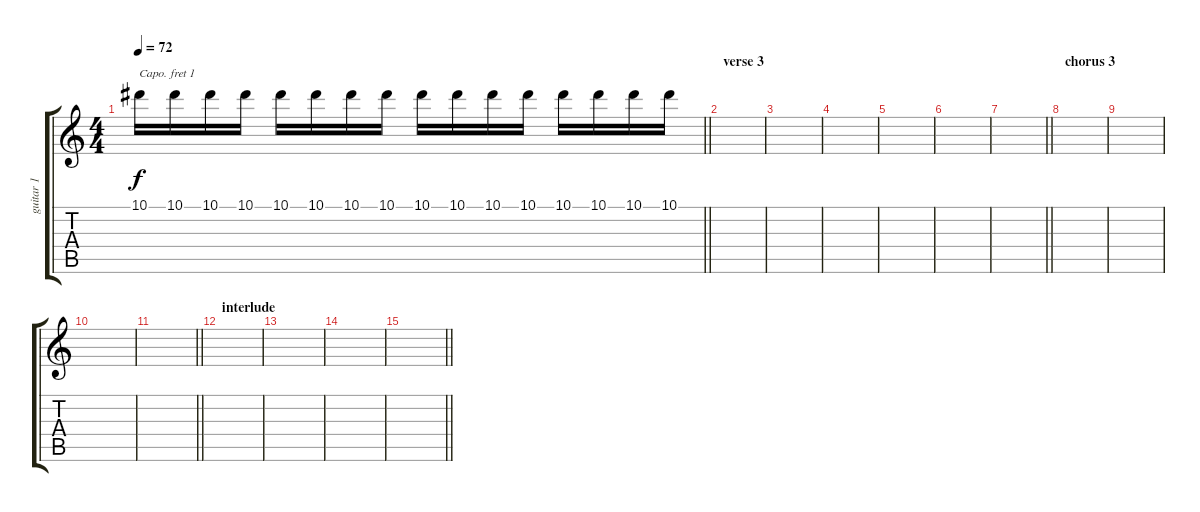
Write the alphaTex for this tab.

\track ("guitar 1" "guitar 1") {instrument electricguitarjazz}
\staff {score tabs}
\capo 1
\tuning (E4 B3 G3 D3 A2 E2) {hide}
\ts (4 4)
\tempo 72
\clef g2
\barLineRight lightlight
\ks c
10.1.16{dy f} 10.1.16 10.1.16 10.1.16 10.1.16 10.1.16 10.1.16 10.1.16 10.1.16 10.1.16 10.1.16 10.1.16 10.1.16 10.1.16 10.1.16 10.1.16 |
\section ("" "verse 3")
|
|
|
|
|
\barLineRight lightlight
|
\section ("" "chorus 3")
|
|
|
\barLineRight lightlight
|
\section ("" "interlude")
|
|
|
\barLineRight lightlight
